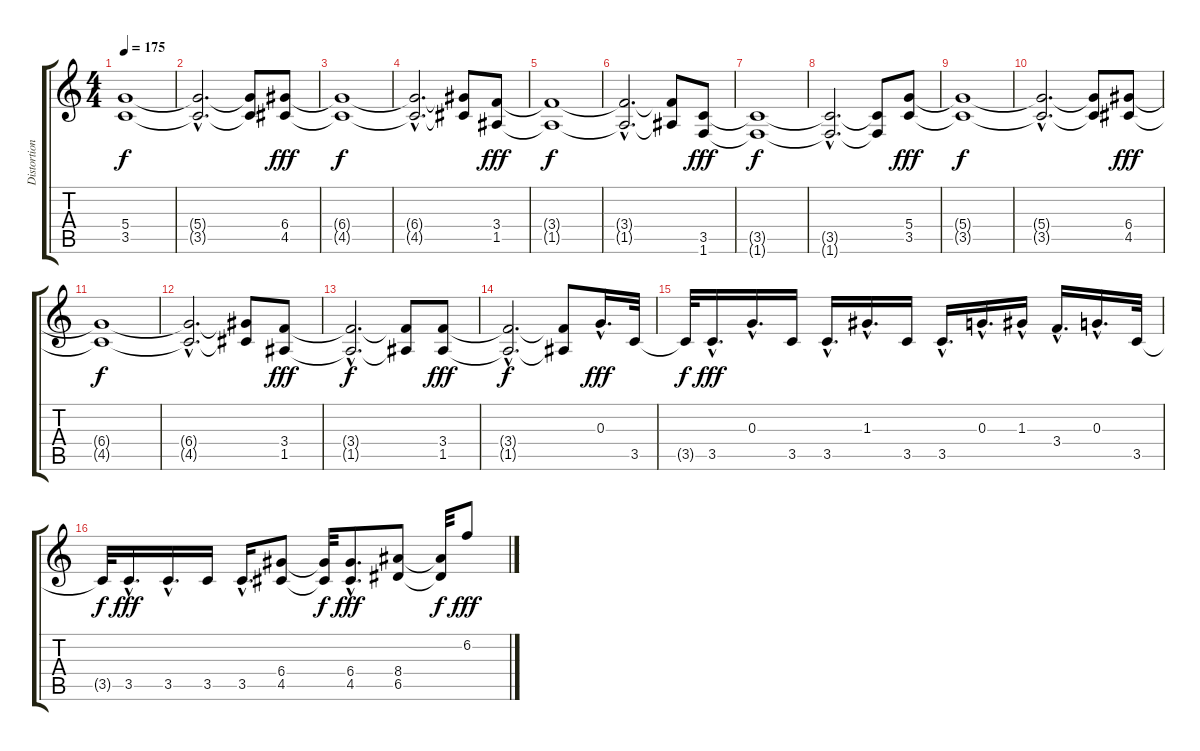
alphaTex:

\track ("Distortion guitr" "Distortion") {instrument distortionguitar}
\staff {score tabs}
\tuning (E4 B3 G3 D3 A2 E2) {hide}
\ts (4 4)
\tempo 175
\clef g2
\ks c
(5.4{t} 3.5{t}).1{dy f} |
(5.4{hac t} 3.5{hac t}).2{d} (5.4{t} 3.5{t}).8 (6.4 4.5).8{dy fff} |
(6.4{t} 4.5{t}).1{dy f} |
(6.4{hac t} 4.5{hac t}).2{d} (6.4{t} 4.5{t}).8 (3.4 1.5).8{dy fff} |
(3.4{t} 1.5{t}).1{dy f} |
(3.4{hac t} 1.5{hac t}).2{d} (3.4{t} 1.5{t}).8 (3.5 1.6).8{dy fff} |
(3.5{t} 1.6{t}).1{dy f} |
(3.5{hac t} 1.6{hac t}).2{d} (3.5{t} 1.6{t}).8 (5.4 3.5).8{dy fff} |
(5.4{t} 3.5{t}).1{dy f} |
(5.4{hac t} 3.5{hac t}).2{d} (5.4{t} 3.5{t}).8 (6.4 4.5).8{dy fff} |
(6.4{t} 4.5{t}).1{dy f} |
(6.4{hac t} 4.5{hac t}).2{d} (6.4{t} 4.5{t}).8 (3.4 1.5).8{dy fff} |
(3.4{hac t} 1.5{hac t}).2{d dy f} (3.4{t} 1.5{t}).8 (3.4 1.5).8{dy fff} |
(3.4{hac t} 1.5{hac t}).2{d dy f} (3.4{t} 1.5{t}).8 0.3{hac}.16{d dy fff} 3.5.32 |
3.5{t}.32{dy f} 3.5{hac}.16{d dy fff} 0.3{hac}.16{d} 3.5.16 3.5{hac}.16{d} 1.3{hac}.16{d} 3.5.16 3.5{hac}.16{d} 0.3{hac}.16{d} 1.3{hac}.16 3.4{hac}.16{d} 0.3{hac}.16{d} 3.5.32 |
3.5{t}.32{dy f} 3.5{hac}.16{d dy fff} 3.5{hac}.16{d} 3.5.16 3.5{hac}.16{d} (6.4 4.5).8 (6.4{t} 4.5{t}).32{dy f} (6.4{hac} 4.5{hac}).8{d dy fff} (8.4 6.5).8 (8.4{t} 6.5{t}).32{dy f} 6.2.8{dy fff}
